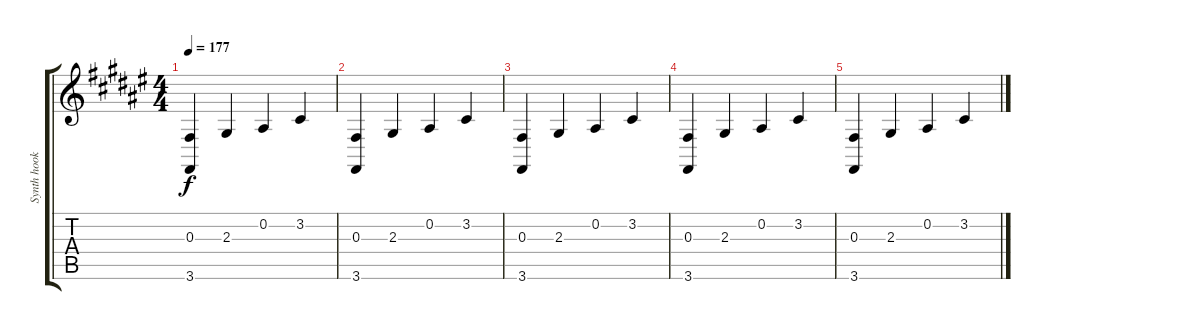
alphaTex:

\track ("Synth hook" "Synth hook") {instrument lead2sawtooth}
\staff {score tabs}
\tuning (Eb4 Bb3 Gb3 Db3 Ab2 Eb2) {hide}
\ts (4 4)
\tempo 177
\clef g2
\ks d#minor
(0.3 3.6).4{dy f} 2.3.4 0.2.4 3.2.4 |
(0.3 3.6).4 2.3.4 0.2.4 3.2.4 |
(0.3 3.6).4 2.3.4 0.2.4 3.2.4 |
(0.3 3.6).4 2.3.4 0.2.4 3.2.4 |
(0.3 3.6).4 2.3.4 0.2.4 3.2.4
